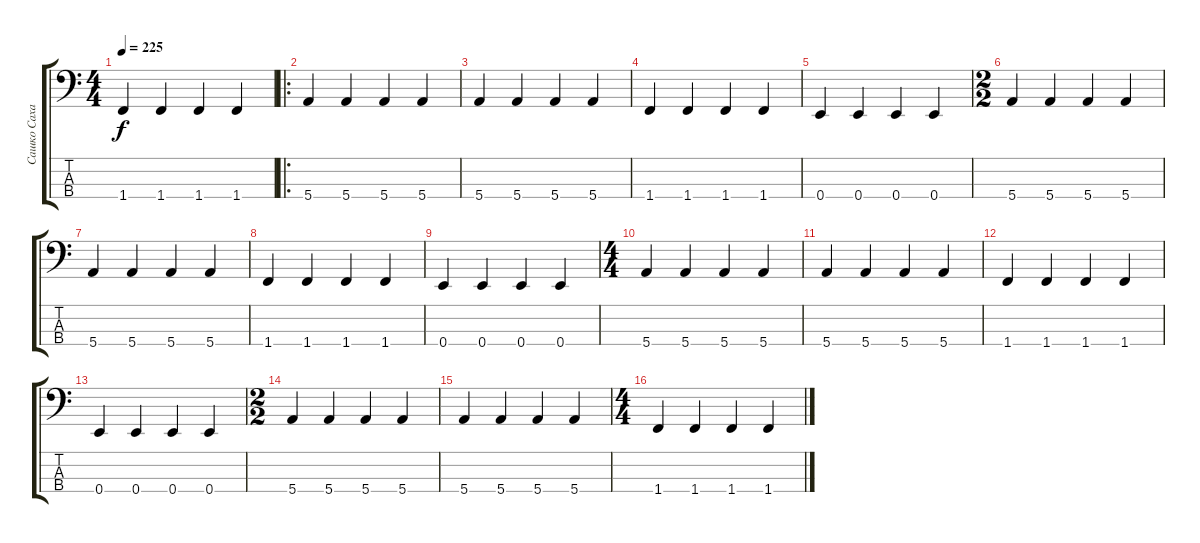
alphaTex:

\track ("Сашко Сахаров" "Сашко Саха") {instrument electricbasspick}
\staff {score tabs}
\tuning (G2 D2 A1 E1) {hide}
\ts (4 4)
\tempo 225
\clef f4
\ks c
1.4.4{dy f} 1.4.4 1.4.4 1.4.4 |
\ro
5.4.4 5.4.4 5.4.4 5.4.4 |
5.4.4 5.4.4 5.4.4 5.4.4 |
1.4.4 1.4.4 1.4.4 1.4.4 |
0.4.4 0.4.4 0.4.4 0.4.4 |
\ts (2 2)
5.4.4 5.4.4 5.4.4 5.4.4 |
5.4.4 5.4.4 5.4.4 5.4.4 |
1.4.4 1.4.4 1.4.4 1.4.4 |
0.4.4 0.4.4 0.4.4 0.4.4 |
\ts (4 4)
5.4.4 5.4.4 5.4.4 5.4.4 |
5.4.4 5.4.4 5.4.4 5.4.4 |
1.4.4 1.4.4 1.4.4 1.4.4 |
0.4.4 0.4.4 0.4.4 0.4.4 |
\ts (2 2)
5.4.4 5.4.4 5.4.4 5.4.4 |
5.4.4 5.4.4 5.4.4 5.4.4 |
\ts (4 4)
1.4.4 1.4.4 1.4.4 1.4.4
